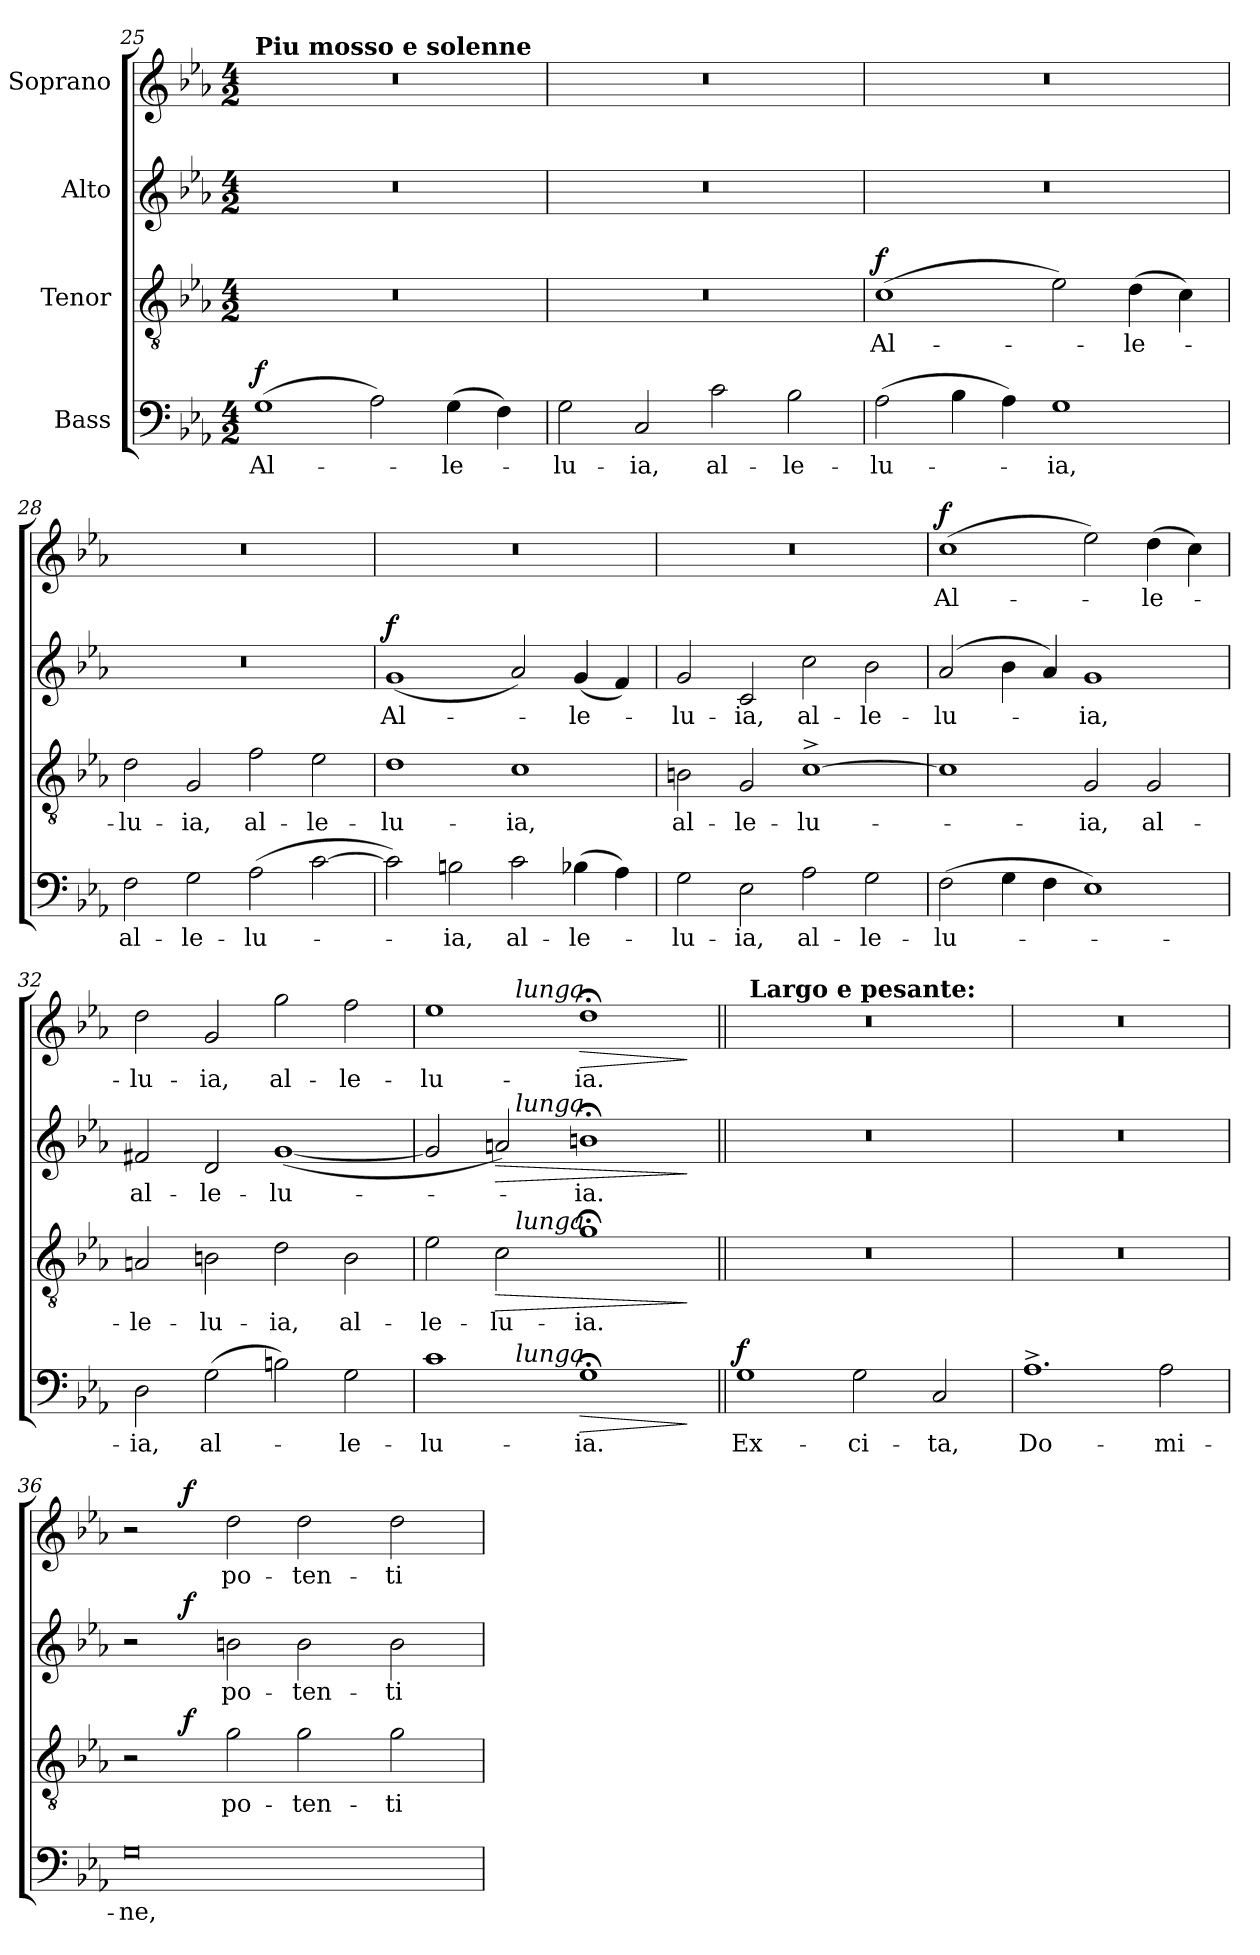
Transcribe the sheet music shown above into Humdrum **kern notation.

**kern	**text	**dynam	**kern	**text	**dynam	**kern	**text	**dynam	**kern	**text	**dynam
*part4	*part4	*part4	*part3	*part3	*part3	*part2	*part2	*part2	*part1	*part1	*part1
*staff4	*staff4	*staff4	*staff3	*staff3	*staff3	*staff2	*staff2	*staff2	*staff1	*staff1	*staff1
*I"Bass	*	*	*I"Tenor	*	*	*I"Alto	*	*	*I"Soprano	*	*
!!LO:LB:g=z
*clefF4	*	*	*clefGv2	*	*	*clefG2	*	*	*clefG2	*	*
*k[b-e-a-]	*	*	*k[b-e-a-]	*	*	*k[b-e-a-]	*	*	*k[b-e-a-]	*	*
*E-:	*	*	*E-:	*	*	*E-:	*	*	*E-:	*	*
*M4/2	*	*	*M4/2	*	*	*M4/2	*	*	*M4/2	*	*
=25	=25	=25	=25	=25	=25	=25	=25	=25	=25	=25	=25
!	!	!	!	!	!	!	!	!	!LO:TX:a:B:t=Piu mosso e solenne	!	!
!	!LO:LY:b	!LO:DY:b	!	!	!	!	!	!	!	!	!
(>1G	Al-	f	0r	.	.	0r	.	.	0r	.	.
2A-\)	.	.	.	.	.	.	.	.	.	.	.
!	!LO:LY:b	!	!	!	!	!	!	!	!	!	!
(>4G\	-le-	.	.	.	.	.	.	.	.	.	.
4F\)	.	.	.	.	.	.	.	.	.	.	.
=26	=26	=26	=26	=26	=26	=26	=26	=26	=26	=26	=26
!	!LO:LY:b	!	!	!	!	!	!	!	!	!	!
2G\	-lu-	.	0r	.	.	0r	.	.	0r	.	.
!	!LO:LY:b	!	!	!	!	!	!	!	!	!	!
2C/	-ia,	.	.	.	.	.	.	.	.	.	.
!	!LO:LY:b	!	!	!	!	!	!	!	!	!	!
2c\	al-	.	.	.	.	.	.	.	.	.	.
!	!LO:LY:b	!	!	!	!	!	!	!	!	!	!
2B-\	-le-	.	.	.	.	.	.	.	.	.	.
=27	=27	=27	=27	=27	=27	=27	=27	=27	=27	=27	=27
!	!LO:LY:b	!	!	!LO:LY:b	!LO:DY:b	!	!	!	!	!	!
(>2A-\	-lu-	.	(>1c	Al-	f	0r	.	.	0r	.	.
4B-\	.	.	.	.	.	.	.	.	.	.	.
4A-\)	.	.	.	.	.	.	.	.	.	.	.
!	!LO:LY:b	!	!	!	!	!	!	!	!	!	!
1G	-ia,	.	2e-\)	.	.	.	.	.	.	.	.
!	!	!	!	!LO:LY:b	!	!	!	!	!	!	!
.	.	.	(>4d\	-le-	.	.	.	.	.	.	.
.	.	.	4c\)	.	.	.	.	.	.	.	.
=28	=28	=28	=28	=28	=28	=28	=28	=28	=28	=28	=28
!	!LO:LY:b	!	!	!LO:LY:b	!	!	!	!	!	!	!
2F\	al-	.	2d\	-lu-	.	0r	.	.	0r	.	.
!	!LO:LY:b	!	!	!LO:LY:b	!	!	!	!	!	!	!
2G\	-le-	.	2G/	-ia,	.	.	.	.	.	.	.
!	!LO:LY:b	!	!	!LO:LY:b	!	!	!	!	!	!	!
(>2A-\	-lu-	.	2f\	al-	.	.	.	.	.	.	.
!	!	!	!	!LO:LY:b	!	!	!	!	!	!	!
[2c\	.	.	2e-\	-le-	.	.	.	.	.	.	.
!!LO:LB:g=z
=29	=29	=29	=29	=29	=29	=29	=29	=29	=29	=29	=29
!	!	!	!	!LO:LY:b	!	!	!LO:LY:b	!LO:DY:b	!	!	!
2c\])	.	.	1d	-lu-	.	(<1g	Al-	f	0r	.	.
!	!LO:LY:b	!	!	!	!	!	!	!	!	!	!
2Bn\	-ia,	.	.	.	.	.	.	.	.	.	.
!	!LO:LY:b	!	!	!LO:LY:b	!	!	!	!	!	!	!
2c\	al-	.	1c	-ia,	.	2a-/)	.	.	.	.	.
!	!LO:LY:b	!	!	!	!	!	!LO:LY:b	!	!	!	!
(>4B-X\	-le-	.	.	.	.	(<4g/	-le-	.	.	.	.
4A-\)	.	.	.	.	.	4f/)	.	.	.	.	.
=30	=30	=30	=30	=30	=30	=30	=30	=30	=30	=30	=30
!	!LO:LY:b	!	!	!LO:LY:b	!	!	!LO:LY:b	!	!	!	!
2G\	-lu-	.	2Bn\	al-	.	2g/	-lu-	.	0r	.	.
!	!LO:LY:b	!	!	!LO:LY:b	!	!	!LO:LY:b	!	!	!	!
2E-\	-ia,	.	2G/	-le-	.	2c/	-ia,	.	.	.	.
!	!LO:LY:b	!	!	!LO:LY:b	!	!	!LO:LY:b	!	!	!	!
2A-\	al-	.	[1c^>	-lu-	.	2cc\	al-	.	.	.	.
!	!LO:LY:b	!	!	!	!	!	!LO:LY:b	!	!	!	!
2G\	-le-	.	.	.	.	2b-\	-le-	.	.	.	.
=31	=31	=31	=31	=31	=31	=31	=31	=31	=31	=31	=31
!	!LO:LY:b	!	!	!	!	!	!LO:LY:b	!	!	!LO:LY:b	!LO:DY:b
(>2F\	-lu-	.	1c]	.	.	(2a-/	-lu-	.	(>1cc	Al-	f
4G\	.	.	.	.	.	4b-\	.	.	.	.	.
4F\	.	.	.	.	.	4a-/)	.	.	.	.	.
!	!	!	!	!LO:LY:b	!	!	!LO:LY:b	!	!	!	!
1E-)	.	.	2G/	-ia,	.	1g	-ia,	.	2ee-\)	.	.
!	!	!	!	!LO:LY:b	!	!	!	!	!	!LO:LY:b	!
.	.	.	2G/	al-	.	.	.	.	(>4dd\	-le-	.
.	.	.	.	.	.	.	.	.	4cc\)	.	.
=32	=32	=32	=32	=32	=32	=32	=32	=32	=32	=32	=32
!	!LO:LY:b	!	!	!LO:LY:b	!	!	!LO:LY:b	!	!	!LO:LY:b	!
2D\	-ia,	.	2An/	-le-	.	2f#X/	al-	.	2dd\	-lu-	.
!	!LO:LY:b	!	!	!LO:LY:b	!	!	!LO:LY:b	!	!	!LO:LY:b	!
(>2G\	al-	.	2Bn\	-lu-	.	2d/	-le-	.	2g/	-ia,	.
!	!	!	!	!LO:LY:b	!	!	!LO:LY:b	!	!	!LO:LY:b	!
2Bn\)	.	.	2d\	-ia,	.	(<[1g	-lu-	.	2gg\	al-	.
!	!LO:LY:b	!	!	!LO:LY:b	!	!	!	!	!	!LO:LY:b	!
2G\	-le-	.	2B\	al-	.	.	.	.	2ff\	-le-	.
=33	=33	=33	=33	=33	=33	=33	=33	=33	=33	=33	=33
!	!LO:LY:b	!	!	!LO:LY:b	!	!	!	!	!	!LO:LY:b	!
*^	*	*	*^	*	*	*^	*	*	*^	*	*
1c	2ryy	-lu-	.	2e-\	2ryy	-le-	.	2g/]	2ryy	.	.	1ee-	2ryy	-lu-	.
!	!	!	!	!	!	!LO:LY:b	!LO:HP:b	!	!	!	!LO:HP:b	!	!	!	!
.	16ryy	.	.	2c\	16ryy	-lu-	>	2an/)	16ryy	.	>	.	16ryy	.	.
!	!	!	!	!	!	!	!	!	!	!	!	!	!LO:TX:a:i:t=lunga	!	!
!	!	!	!	!	!	!	!	!	!LO:TX:a:i:t=lunga	!	!	!	!	!	!
!	!	!	!	!	!LO:TX:a:i:t=lunga	!	!	!	!	!	!	!	!	!	!
!	!LO:TX:a:i:t=lunga	!	!	!	!	!	!	!	!	!	!	!	!	!	!
.	1ryy	.	.	.	1ryy	.	.	.	1ryy	.	.	.	1ryy	.	.
!	!	!LO:LY:b	!LO:HP:b	!	!	!LO:LY:b	!	!	!	!LO:LY:b	!	!	!	!LO:LY:b	!LO:HP:b
1G;<	.	-ia.	>	1g;<	.	-ia.	.	1bn;<	.	-ia.	.	1dd;<	.	-ia.	>
.	4..ryy	.	.	.	4..ryy	.	.	.	4..ryy	.	.	.	4..ryy	.	.
.	.	.	]	.	.	.	]	.	.	.	]	.	.	.	]
!!LO:PB:g=z	!!
=34||	=34||	=34||	=34||	=34||	=34||	=34||	=34||	=34||	=34||	=34||	=34||	=34||	=34||	=34||	=34||
!	!	!LO:LY:b	!LO:DY:b	!	!	!	!	!	!	!	!	!	!	!	!
*v	*v	*	*	*	*	*	*	*v	*v	*	*	*	*	*	*
*	*	*	*v	*v	*	*	*	*	*	*	*	*	*
1G	Ex-	f	0r	.	.	0r	.	.	0r	32ryy	.	.
!	!	!	!	!	!	!	!	!	!	!LO:TX:a:B:t=Largo e pesante&colon;	!	!
.	.	.	.	.	.	.	.	.	.	1ryy	.	.
!	!LO:LY:b	!	!	!	!	!	!	!	!	!	!	!
2G\	-ci-	.	.	.	.	.	.	.	.	.	.	.
.	.	.	.	.	.	.	.	.	.	2ryy	.	.
!	!LO:LY:b	!	!	!	!	!	!	!	!	!	!	!
2C/	-ta,	.	.	.	.	.	.	.	.	.	.	.
.	.	.	.	.	.	.	.	.	.	4...ryy	.	.
=35	=35	=35	=35	=35	=35	=35	=35	=35	=35	=35	=35	=35
!	!LO:LY:b	!	!	!	!	!	!	!	!	!	!	!
*	*	*	*	*	*	*	*	*	*v	*v	*	*
1.A-^>	Do-	.	0r	.	.	0r	.	.	0r	.	.
!	!LO:LY:b	!	!	!	!	!	!	!	!	!	!
2A-\	-mi-	.	.	.	.	.	.	.	.	.	.
=36	=36	=36	=36	=36	=36	=36	=36	=36	=36	=36	=36
!	!LO:LY:b	!	!	!	!	!	!	!	!	!	!
*	*	*	*^	*	*	*^	*	*	*^	*	*
0G	-ne,	.	2r	4ryy	.	.	2r	4ryy	.	.	2r	4ryy	.	.
.	.	.	.	32ryy	.	.	.	32ryy	.	.	.	32ryy	.	.
!	!	!	!	!	!	!LO:DY:b	!	!	!	!LO:DY:b	!	!	!	!LO:DY:b
.	.	.	.	1ryy	.	f	.	1ryy	.	f	.	1ryy	.	f
!	!	!	!	!	!LO:LY:b	!	!	!	!LO:LY:b	!	!	!	!LO:LY:b	!
.	.	.	2g\	.	po-	.	2bn\	.	po-	.	2dd\	.	po-	.
!	!	!	!	!	!LO:LY:b	!	!	!	!LO:LY:b	!	!	!	!LO:LY:b	!
.	.	.	2g\	.	-ten-	.	2b\	.	-ten-	.	2dd\	.	-ten-	.
.	.	.	.	2ryy	.	.	.	2ryy	.	.	.	2ryy	.	.
!	!	!	!	!	!LO:LY:b	!	!	!	!LO:LY:b	!	!	!	!LO:LY:b	!
.	.	.	2g\	.	-ti-	.	2b\	.	-ti-	.	2dd\	.	-ti-	.
.	.	.	.	8..ryy	.	.	.	8..ryy	.	.	.	8..ryy	.	.
*	*	*	*v	*v	*	*	*	*	*	*	*v	*v	*	*
*	*	*	*	*	*	*v	*v	*	*	*	*	*
=	=	=	=	=	=	=	=	=	=	=	=
*-	*-	*-	*-	*-	*-	*-	*-	*-	*-	*-	*-
